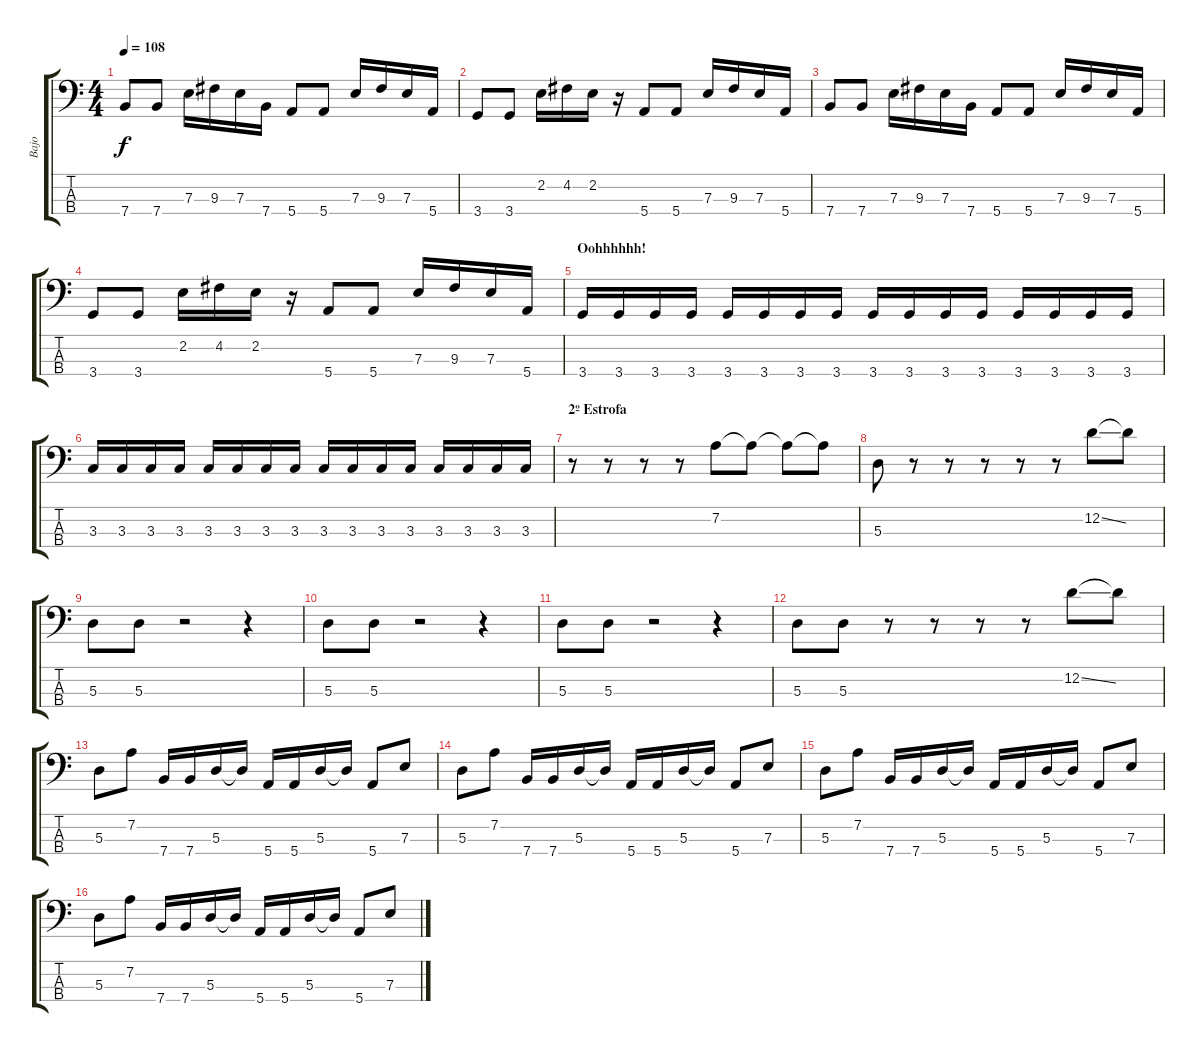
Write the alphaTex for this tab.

\track ("Bajo" "Bajo") {instrument electricbassfinger}
\staff {score tabs}
\tuning (G2 D2 A1 E1) {hide}
\ts (4 4)
\tempo 108
\clef f4
\ks c
7.4.8{dy f} 7.4.8 7.3.16 9.3.16 7.3.16 7.4.16 5.4.8 5.4.8 7.3.16 9.3.16 7.3.16 5.4.16 |
3.4.8 3.4.8 2.2.16 4.2.16 2.2.16 r.16 5.4.8 5.4.8 7.3.16 9.3.16 7.3.16 5.4.16 |
7.4.8 7.4.8 7.3.16 9.3.16 7.3.16 7.4.16 5.4.8 5.4.8 7.3.16 9.3.16 7.3.16 5.4.16 |
3.4.8 3.4.8 2.2.16 4.2.16 2.2.16 r.16 5.4.8 5.4.8 7.3.16 9.3.16 7.3.16 5.4.16 |
\section ("" "Oohhhhhh!")
3.4.16 3.4.16 3.4.16 3.4.16 3.4.16 3.4.16 3.4.16 3.4.16 3.4.16 3.4.16 3.4.16 3.4.16 3.4.16 3.4.16 3.4.16 3.4.16 |
3.3.16 3.3.16 3.3.16 3.3.16 3.3.16 3.3.16 3.3.16 3.3.16 3.3.16 3.3.16 3.3.16 3.3.16 3.3.16 3.3.16 3.3.16 3.3.16 |
\section ("" "2º Estrofa")
r.8 r.8 r.8 r.8 7.2.8 7.2{t}.8 7.2{t}.8 7.2{t}.8 |
5.3.8 r.8 r.8 r.8 r.8 r.8 12.2{ss}.8 12.2{t}.8 |
5.3.8 5.3.8 r.2 r.4 |
5.3.8 5.3.8 r.2 r.4 |
5.3.8 5.3.8 r.2 r.4 |
5.3.8 5.3.8 r.8 r.8 r.8 r.8 12.2{ss}.8 12.2{t}.8 |
5.3.8 7.2.8 7.4.16 7.4.16 5.3.16 5.3{t}.16 5.4.16 5.4.16 5.3.16 5.3{t}.16 5.4.8 7.3.8 |
5.3.8 7.2.8 7.4.16 7.4.16 5.3.16 5.3{t}.16 5.4.16 5.4.16 5.3.16 5.3{t}.16 5.4.8 7.3.8 |
5.3.8 7.2.8 7.4.16 7.4.16 5.3.16 5.3{t}.16 5.4.16 5.4.16 5.3.16 5.3{t}.16 5.4.8 7.3.8 |
5.3.8 7.2.8 7.4.16 7.4.16 5.3.16 5.3{t}.16 5.4.16 5.4.16 5.3.16 5.3{t}.16 5.4.8 7.3.8
